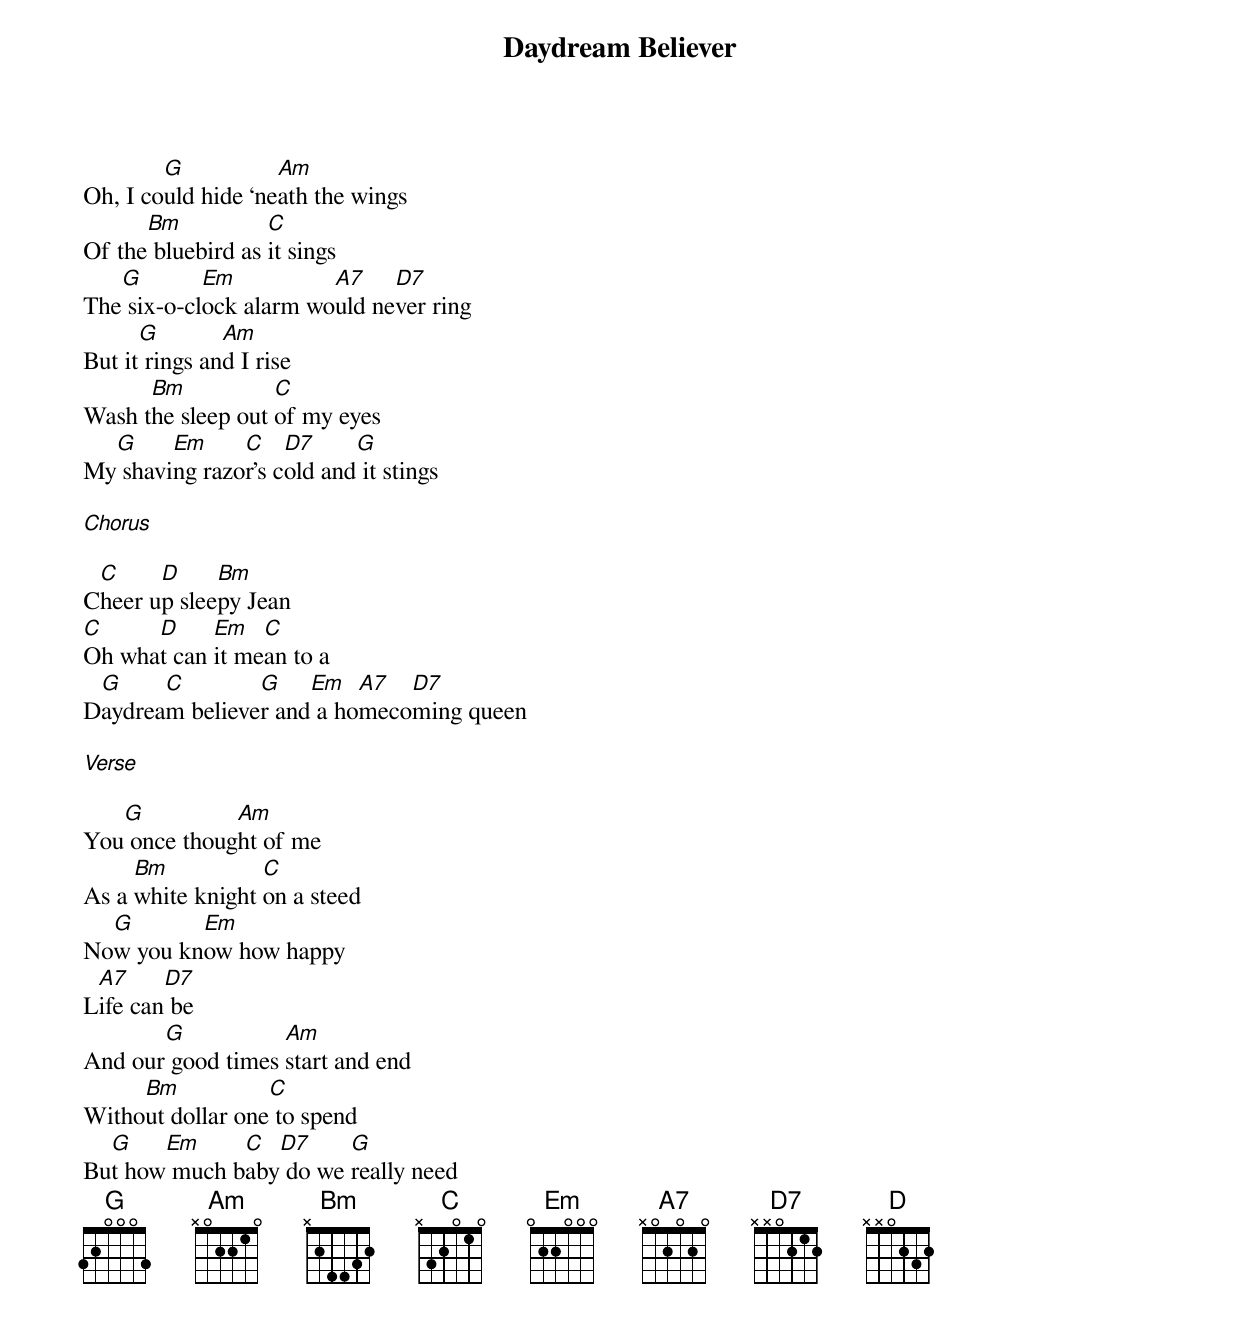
{title:Daydream Believer}

Oh, I co[G]uld hide ‘ne[Am]ath the wings
Of the[Bm] bluebird as [C]it sings
The[G] six-o-cl[Em]ock alarm wo[A7]uld ne[D7]ver ring
But it[G] rings an[Am]d I rise
Wash t[Bm]he sleep out [C]of my eyes
My[G] shavi[Em]ng razo[C]r’s c[D7]old and[G] it stings

[Chorus]

C[C]heer u[D]p slee[Bm]py Jean
[C]Oh wha[D]t can [Em]it me[C]an to a
D[G]aydrea[C]m believe[G]r and[Em] a ho[A7]meco[D7]ming queen

[Verse]

You[G] once thoug[Am]ht of me
As a [Bm]white knight [C]on a steed
No[G]w you kn[Em]ow how happy
L[A7]ife can[D7] be
And our[G] good times [Am]start and end
Witho[Bm]ut dollar one[C] to spend
Bu[G]t how[Em] much b[C]aby[D7] do we [G]really need
